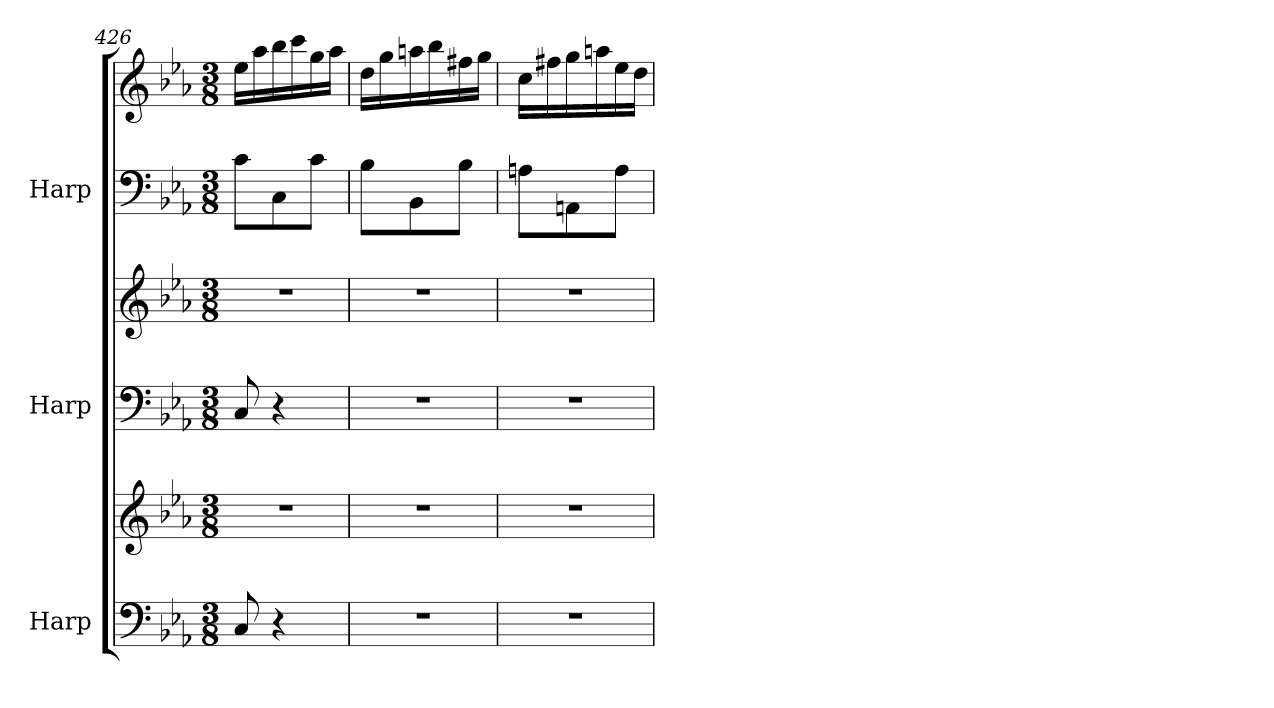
**kern	**kern	**kern	**kern	**kern	**kern
*part3	*part3	*part2	*part2	*part1	*part1
*staff6	*staff5	*staff4	*staff3	*staff2	*staff1
*I"Harp	*	*I"Harp	*	*I"Harp	*
*I'Hp	*	*I'Hp	*	*I'Hp	*
!!LO:PB:g=z
*clefF4	*clefG2	*clefF4	*clefG2	*clefF4	*clefG2
*k[b-e-a-]	*k[b-e-a-]	*k[b-e-a-]	*k[b-e-a-]	*k[b-e-a-]	*k[b-e-a-]
*M3/8	*M3/8	*M3/8	*M3/8	*M3/8	*M3/8
=426	=426	=426	=426	=426	=426
8C/	4.r	8C/	4.r	8c\L	16ee-\LL
.	.	.	.	.	16aa-\
4r	.	4r	.	8C\	16bb-\
.	.	.	.	.	16ccc\
.	.	.	.	8c\J	16gg\
.	.	.	.	.	16aa-\JJ
=427	=427	=427	=427	=427	=427
4.r	4.r	4.r	4.r	8B-\L	16dd\LL
.	.	.	.	.	16gg\
.	.	.	.	8BB-\	16aan\
.	.	.	.	.	16bb-\
.	.	.	.	8B-\J	16ff#X\
.	.	.	.	.	16gg\JJ
=428	=428	=428	=428	=428	=428
4.r	4.r	4.r	4.r	8An\L	16cc\LL
.	.	.	.	.	16ff#X\
.	.	.	.	8AAn\	16gg\
.	.	.	.	.	16aan\
.	.	.	.	8A\J	16ee-\
.	.	.	.	.	16dd\JJ
=	=	=	=	=	=
*-	*-	*-	*-	*-	*-
